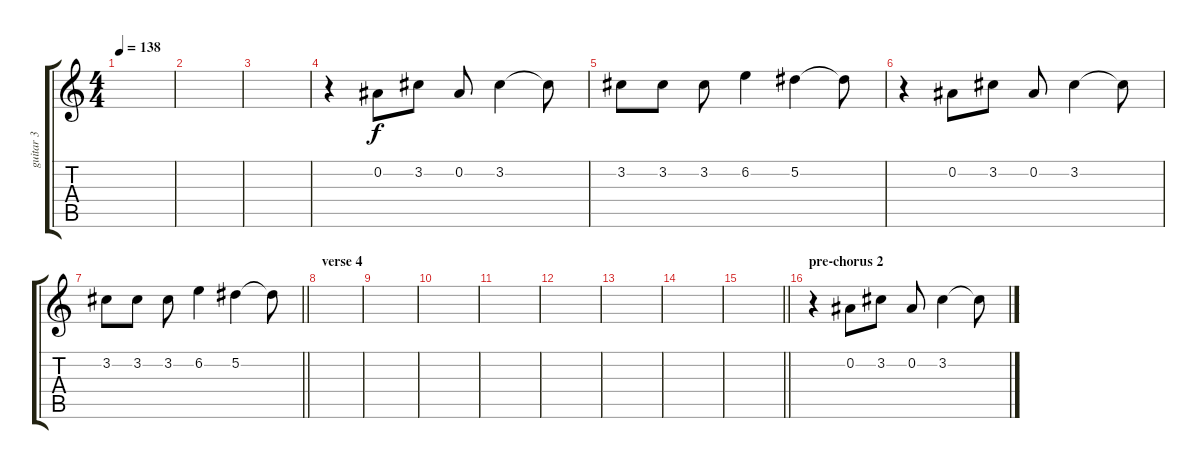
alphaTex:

\track ("guitar 3" "guitar 3") {instrument overdrivenguitar}
\staff {score tabs}
\tuning (Eb4 Bb3 Gb3 Db3 Ab2 Eb2) {hide}
\ts (4 4)
\tempo 138
\clef g2
\ks c
|
|
|
r.4 0.2.8 3.2.8 0.2.8 3.2.4 3.2{t}.8 |
3.2.8 3.2.8 3.2.8 6.2.4 5.2.4 5.2{t}.8 |
r.4 0.2.8 3.2.8 0.2.8 3.2.4 3.2{t}.8 |
\barLineRight lightlight
3.2.8 3.2.8 3.2.8 6.2.4 5.2.4 5.2{t}.8 |
\section ("" "verse 4")
|
|
|
|
|
|
|
\barLineRight lightlight
|
\section ("" "pre-chorus 2")
r.4 0.2.8 3.2.8 0.2.8 3.2.4 3.2{t}.8
